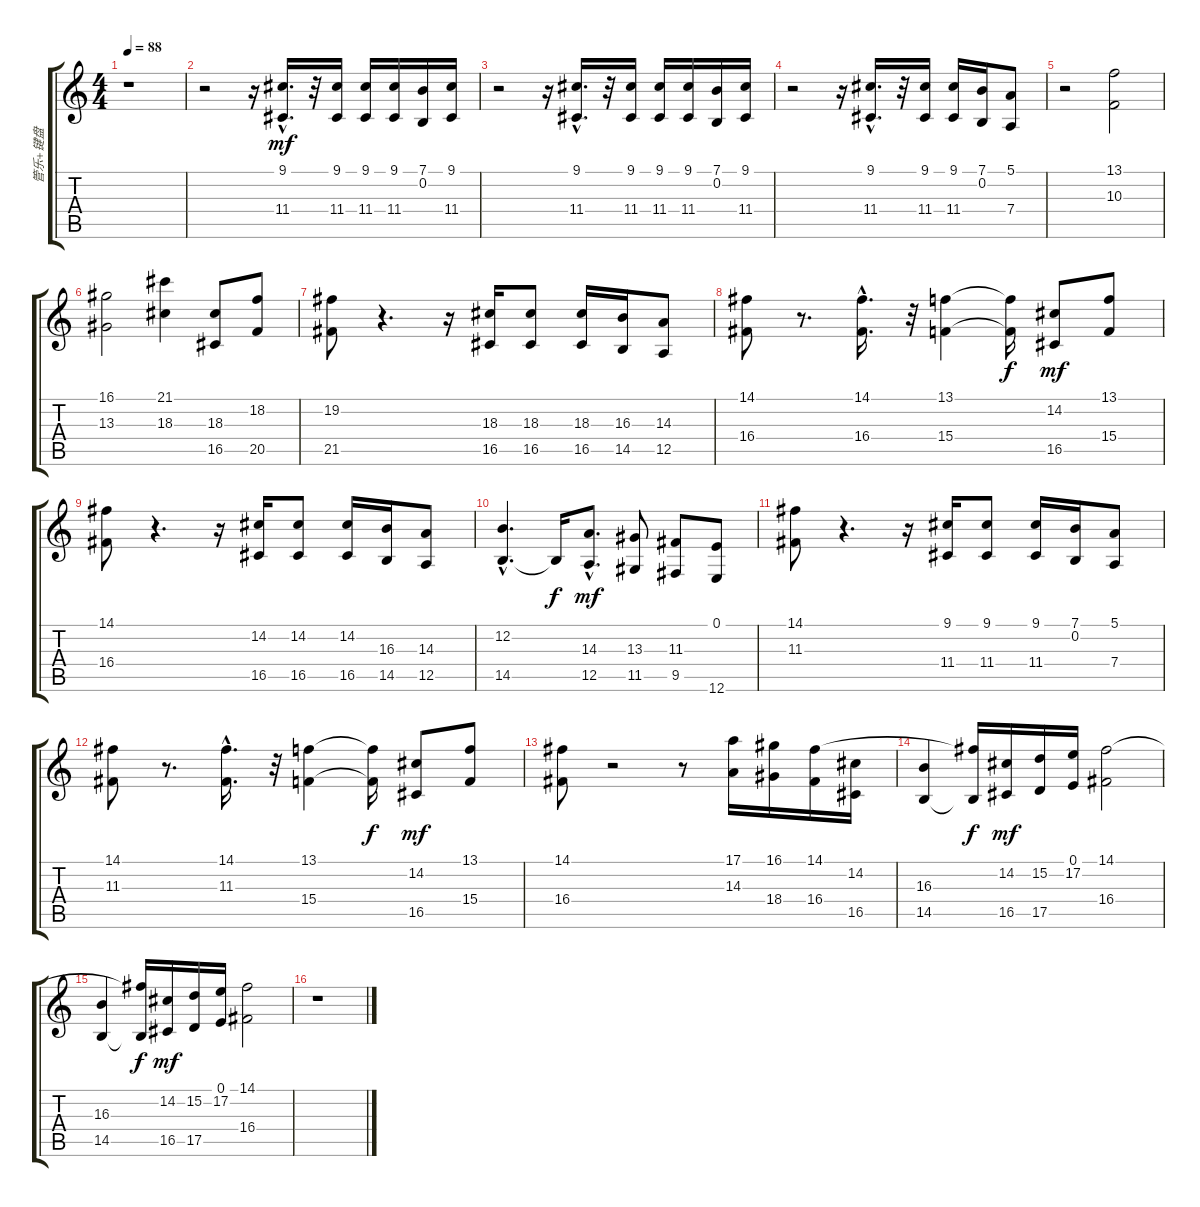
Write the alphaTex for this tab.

\track ("管乐+键盘" "管乐+键盘") {instrument brasssection}
\staff {score tabs}
\tuning (E4 B3 G3 D3 A2 E2) {hide}
\ts (4 4)
\tempo 88
\clef g2
\ks c
r.1{dy mf} |
r.2 r.16 (9.1{hac} 11.4{hac}).16{d volume 11} r.32 (9.1 11.4).16 (9.1 11.4).16 (9.1 11.4).16 (7.1 0.2).16 (9.1 11.4).16 |
r.2 r.16 (9.1{hac} 11.4{hac}).16{d} r.32 (9.1 11.4).16 (9.1 11.4).16 (9.1 11.4).16 (7.1 0.2).16 (9.1 11.4).16 |
r.2 r.16 (9.1{hac} 11.4{hac}).16{d} r.32 (9.1 11.4).16 (9.1 11.4).16 (7.1 0.2).16 (5.1 7.4).8 |
r.2 (13.1 10.3).2 |
(16.1 13.3).2 (21.1 18.3).4 (18.3 16.5).8 (18.2 20.5).8 |
(19.2 21.5).8 r.4{d} r.16 (18.3 16.5).16 (18.3 16.5).8 (18.3 16.5).16 (16.3 14.5).16 (14.3 12.5).8 |
(14.1 16.4).8 r.8{d} (14.1{hac} 16.4{hac}).16{d} r.32 (13.1 15.4).4 (13.1{t} 15.4{t}).16{dy f} (14.2 16.5).8{dy mf} (13.1 15.4).8 |
(14.1 16.4).8 r.4{d} r.16 (14.2 16.5).16 (14.2 16.5).8 (14.2 16.5).16 (16.3 14.5).16 (14.3 12.5).8 |
(12.2{hac} 14.5{hac}).4{d} 14.5{t}.16{dy f} (14.3{hac} 12.5{hac}).8{d dy mf} (13.3 11.5).8 (11.3 9.5).8 (0.1 12.6).8 |
(14.1 11.3).8 r.4{d} r.16 (9.1 11.4).16 (9.1 11.4).8 (9.1 11.4).16 (7.1 0.2).16 (5.1 7.4).8 |
(14.1 11.3).8 r.8{d} (14.1{hac} 11.3{hac}).16{d} r.32 (13.1 15.4).4 (13.1{t} 15.4{t}).16{dy f} (14.2 16.5).8{dy mf} (13.1 15.4).8 |
(14.1 16.4).8 r.2 r.8 (17.1 14.3).16 (16.1 18.4).16 (14.1 16.4).16 (14.2 16.5).16 |
(16.3 14.5).4 (14.1{t} 14.5{t}).16{dy f} (14.2 16.5).16{dy mf} (15.2 17.5).16 (0.1 17.2).16 (14.1 16.4).2 |
(16.3 14.5).4 (14.1{t} 14.5{t}).16{dy f} (14.2 16.5).16{dy mf} (15.2 17.5).16 (0.1 17.2).16 (14.1 16.4).2 |
r.1
